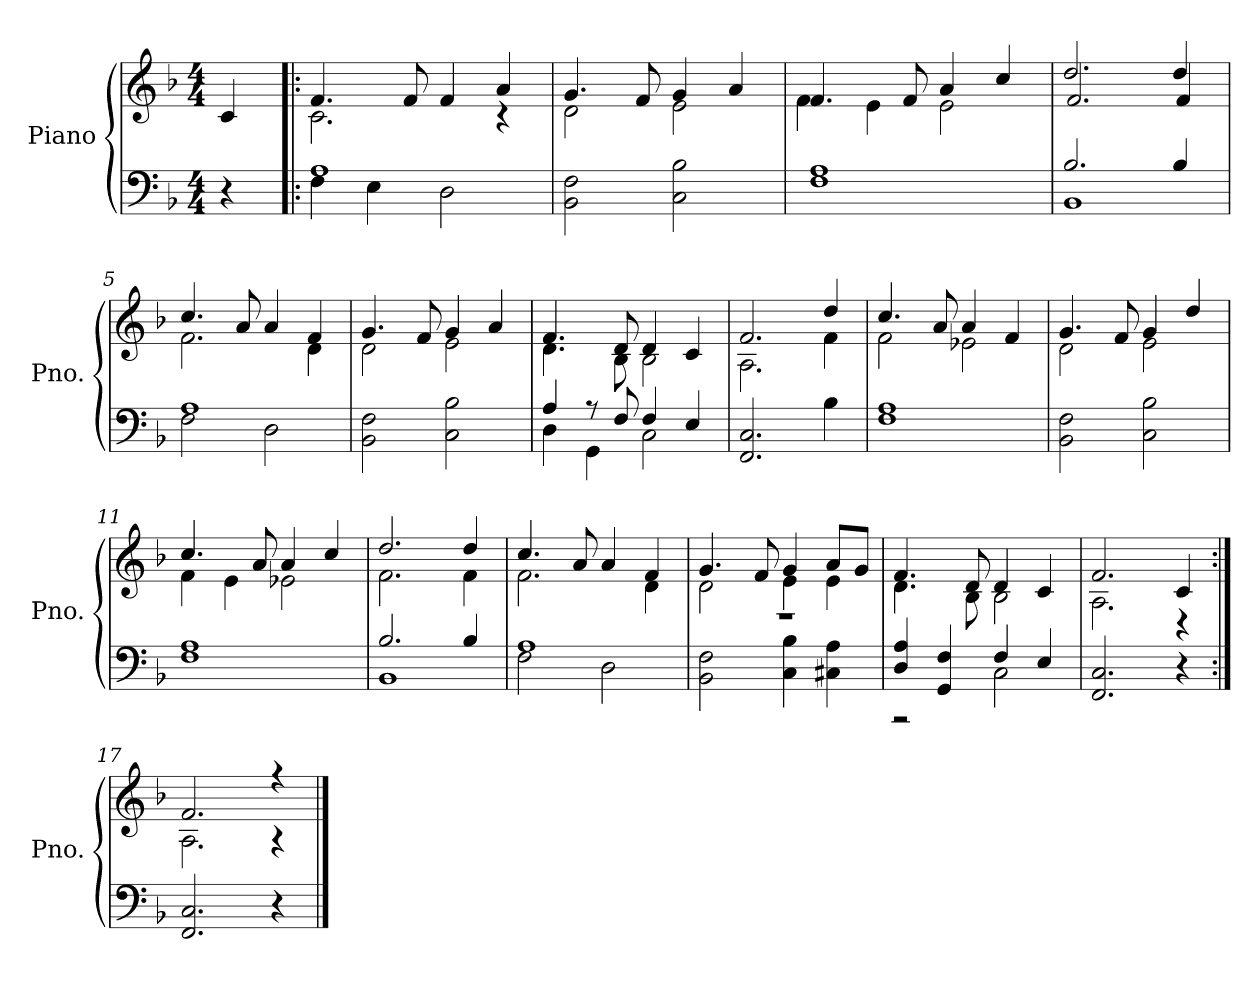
**kern	**kern
*part1	*part1
*staff2	*staff1
*I"Piano	*
*I'Pno.	*
*clefF4	*clefG2
*k[b-]	*k[b-]
*M4/4	*M4/4
*MM100	*MM100
=	=
4r	4c/
=1!|:	=1!|:
*^	*^
1A	4F\	4.f/	2.c\
.	4E\	.	.
.	.	8f/	.
.	2D\	4f/	.
.	.	4a/	4r
*v	*v	*	*
=2	=2	=2
2BB-\ 2F\	4.g/	2d\
.	8f/	.
2C\ 2B-\	4g/	2e\
.	4a/	.
=3	=3	=3
1F 1A	4.f/	4f\
.	.	4e\
.	8f/	.
.	4a/	2e\
.	4cc/	.
=4	=4	=4
*^	*	*
2.B-/	1BB-	2.dd/	2.f/
4B-/	.	4dd/	4f/
=5	=5	=5	=5
1A	2F\	4.cc/	2.f\
.	.	8a/	.
.	2D\	4a/	.
.	.	4f/	4d\
*v	*v	*	*
=6	=6	=6
2BB-\ 2F\	4.g/	2d\
.	8f/	.
2C\ 2B-\	4g/	2e\
.	4a/	.
!!LO:LB:g=z	!!
=7	=7	=7
*^	*	*
4A/	4D\	4.f/	4.d\
8r	4GG\	.	.
8F/	.	8d/	8B-\
4F/	2C\	4d/	2B-\
4E/	.	4c/	.
*v	*v	*	*
=8	=8	=8
2.FF/ 2.C/	2.f/	2.A\
4B-\	4dd/	4f\
=9	=9	=9
1F 1A	4.cc/	2f\
.	8a/	.
.	4a/	2e-X\
.	4f/	.
=10	=10	=10
2BB-\ 2F\	4.g/	2d\
.	8f/	.
2C\ 2B-\	4g/	2e\
.	4dd/	.
=11	=11	=11
1F 1A	4.cc/	4f\
.	.	4e\
.	8a/	.
.	4a/	2e-X\
.	4cc/	.
=12	=12	=12
*^	*	*
2.B-/	1BB-	2.dd/	2.f\
4B-/	.	4dd/	4f\
=13	=13	=13	=13
1A	2F\	4.cc/	2.f\
.	.	8a/	.
.	2D\	4a/	.
.	.	4f/	4d\
!!LO:LB:g=z	!!
=14	=14	=14	=14
1r	2BB-\ 2F\	4.g/	2d\
.	.	8f/	.
.	4C\ 4B-\	4g/	4e\
.	4C#X\ 4A\	8a/L	4e\
.	.	8g/J	.
=15	=15	=15	=15
4D/ 4A/	2r	4.f/	4.d\
4GG/ 4F/	.	.	.
.	.	8d/	8B-\
4F/	2C\	4d/	2B-\
4E/	.	4c/	.
*v	*v	*	*
=16	=16	=16
2.FF/ 2.C/	2.f/	2.A\
4r	4c/	4r
=17:|!	=17:|!	=17:|!
2.FF/ 2.C/	2.f/	2.A\
4r	4r	4r
*	*v	*v
==	==
*-	*-
